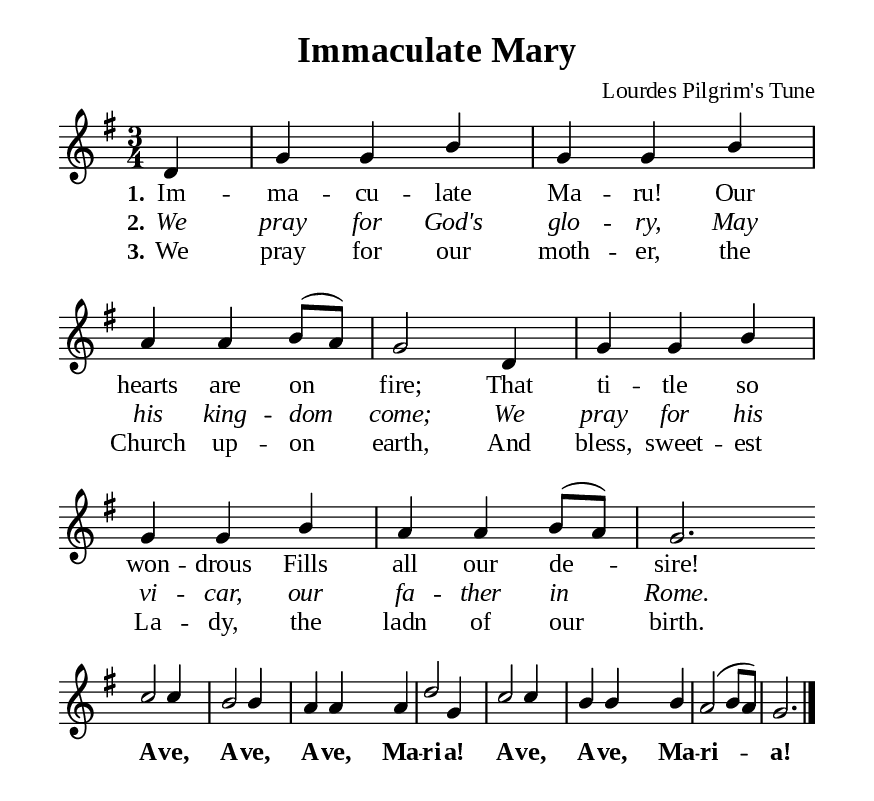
\version "2.18.2"

\header {
  title = "Immaculate Mary"
  composer = "Lourdes Pilgrim's Tune"
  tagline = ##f
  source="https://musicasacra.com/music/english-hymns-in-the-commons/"
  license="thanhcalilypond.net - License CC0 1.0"
}

global= {
  \key g \major
  \time 3/4
  \override Score.BarNumber.break-visibility = ##(#f #f #f)
  \override Lyrics.LyricSpace.minimum-distance = #3.0
}

\paper {
  #(set-paper-size "a5")
  top-margin = 10\mm
  bottom-margin = 5\mm
  left-margin = 10\mm
  right-margin = 10\mm
  indent = #0
  #(define fonts
	 (make-pango-font-tree "Liberation Serif"
	 		       "Liberation Serif"
			       "Liberation Serif"
			       (/ 20 20)))
  system-system-spacing = #'((basic-distance . 3) (padding . 3))
}

printItalic = \with {
  \override LyricText.font-shape = #'italic
}

printBold = {
  \override Lyrics.LyricText.font-series = #'bold
}

% Verse music
musicVerseSoprano = \relative c' {
  \partial 4 d4 |
  %{	01	%} g g b |
  %{	02	%} g g b |
  %{	03	%} a a b8 (a) |
  %{	04	%} g2 d4 |
  %{	05	%} g g b |
  %{	06	%} g g b |
  %{	07	%} a a b8 (a) |
  %{	08	%} g2. \bar "" \break
  
  %{	09	%} c2 c4 |
  %{	10	%} b2 b4 |
  %{	11	%} a a a |
  %{	12	%} d2 g,4 |
  %{	13	%} c2 c4 |
  %{	14	%} b b b |
  %{	15	%} a2 (b8 a) |
  %{	16	%} g2. \bar "|."
}

% Verse lyrics
verseOne = \lyricmode {
  \set stanza = #"1."
  Im -- ma -- cu -- late Ma -- ru! Our hearts are on fire;
  That ti -- tle so won -- drous
  Fills all our de -- sire!
  
  \printBold
  
  A -- ve, A -- ve, A -- ve, Ma -- ri -- a!
  A -- ve, A -- ve, Ma -- ri -- a!
}

verseTwo = \lyricmode {
  \set stanza = #"2."
  We pray for God's glo -- ry,
  May his king -- dom come;
  We pray for his vi -- car, our fa -- ther in Rome.
}

verseThree = \lyricmode {
  \set stanza = #"3."
  We pray for our moth -- er, the Church up -- on earth,
  And bless, sweet -- est La -- dy, the ladn of our birth.
}

% Layout
\score {
    \new ChoirStaff <<
      \new Staff <<
        \clef "treble"
        \new Voice = "sopranos" { \global \stemUp \slurUp \musicVerseSoprano }
      >>
      \new Lyrics \lyricsto sopranos \verseOne
      \new Lyrics \printItalic \lyricsto sopranos \verseTwo
      \new Lyrics \lyricsto sopranos \verseThree
    >>
}
